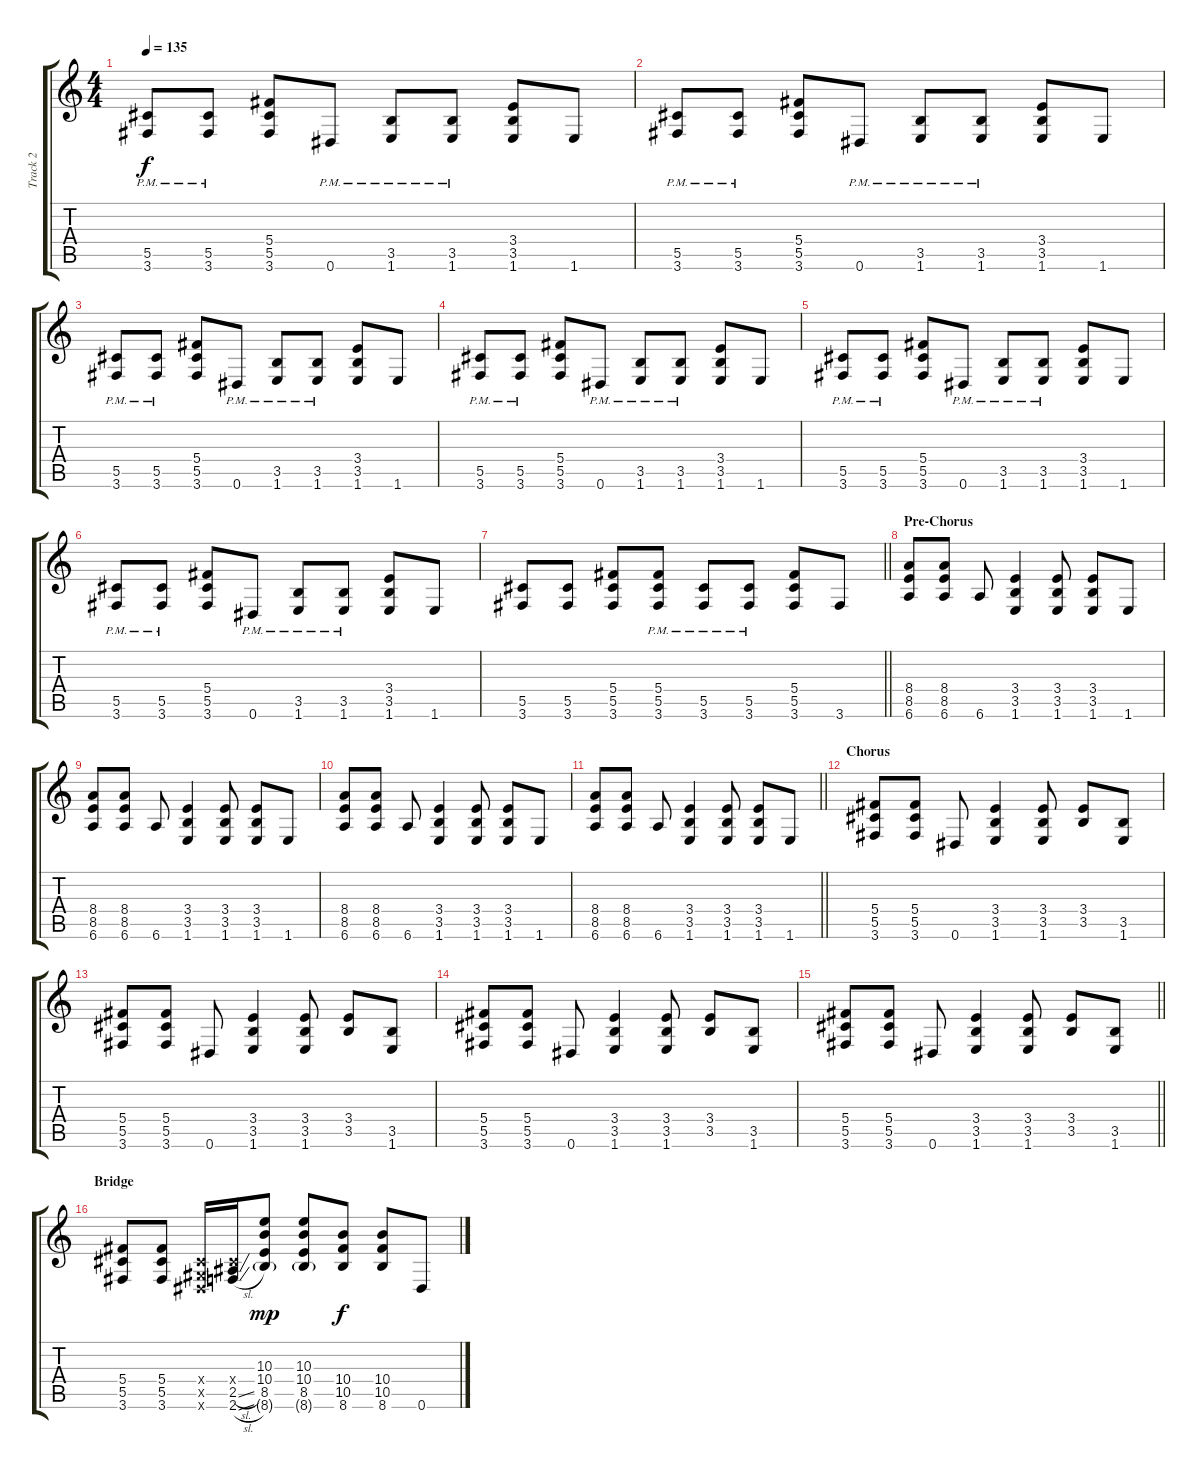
\track ("Track 2" "Track 2") {instrument distortionguitar}
\staff {score tabs}
\tuning (Eb4 Bb3 Gb3 Db3 Ab2 Eb2) {hide}
\ts (4 4)
\tempo 135
\clef g2
\ks c
(5.5{pm} 3.6{pm}).8{dy f} (5.5{pm} 3.6{pm}).8 (5.4 5.5 3.6).8 0.6{pm}.8 (3.5{pm} 1.6{pm}).8 (3.5{pm} 1.6{pm}).8 (3.4 3.5 1.6).8 1.6.8 |
(5.5{pm} 3.6{pm}).8 (5.5{pm} 3.6{pm}).8 (5.4 5.5 3.6).8 0.6{pm}.8 (3.5{pm} 1.6{pm}).8 (3.5{pm} 1.6{pm}).8 (3.4 3.5 1.6).8 1.6.8 |
(5.5{pm} 3.6{pm}).8 (5.5{pm} 3.6{pm}).8 (5.4 5.5 3.6).8 0.6{pm}.8 (3.5{pm} 1.6{pm}).8 (3.5{pm} 1.6{pm}).8 (3.4 3.5 1.6).8 1.6.8 |
(5.5{pm} 3.6{pm}).8 (5.5{pm} 3.6{pm}).8 (5.4 5.5 3.6).8 0.6{pm}.8 (3.5{pm} 1.6{pm}).8 (3.5{pm} 1.6{pm}).8 (3.4 3.5 1.6).8 1.6.8 |
(5.5{pm} 3.6{pm}).8 (5.5{pm} 3.6{pm}).8 (5.4 5.5 3.6).8 0.6{pm}.8 (3.5{pm} 1.6{pm}).8 (3.5{pm} 1.6{pm}).8 (3.4 3.5 1.6).8 1.6.8 |
(5.5{pm} 3.6{pm}).8 (5.5{pm} 3.6{pm}).8 (5.4 5.5 3.6).8 0.6{pm}.8 (3.5{pm} 1.6{pm}).8 (3.5{pm} 1.6{pm}).8 (3.4 3.5 1.6).8 1.6.8 |
\barLineRight lightlight
(5.5 3.6).8 (5.5 3.6).8 (5.4 5.5 3.6).8 (5.4 5.5 3.6{pm}).8 (5.5{pm} 3.6{pm}).8 (5.5{pm} 3.6{pm}).8 (5.4 5.5 3.6).8 3.6.8 |
\section ("" "Pre-Chorus")
(8.4 8.5 6.6).8 (8.4 8.5 6.6).8 6.6.8 (3.4 3.5 1.6).4 (3.4 3.5 1.6).8 (3.4 3.5 1.6).8 1.6.8 |
(8.4 8.5 6.6).8 (8.4 8.5 6.6).8 6.6.8 (3.4 3.5 1.6).4 (3.4 3.5 1.6).8 (3.4 3.5 1.6).8 1.6.8 |
(8.4 8.5 6.6).8 (8.4 8.5 6.6).8 6.6.8 (3.4 3.5 1.6).4 (3.4 3.5 1.6).8 (3.4 3.5 1.6).8 1.6.8 |
\barLineRight lightlight
(8.4 8.5 6.6).8 (8.4 8.5 6.6).8 6.6.8 (3.4 3.5 1.6).4 (3.4 3.5 1.6).8 (3.4 3.5 1.6).8 1.6.8 |
\section ("" "Chorus")
(5.4 5.5 3.6).8 (5.4 5.5 3.6).8 0.6.8 (3.4 3.5 1.6).4 (3.4 3.5 1.6).8 (3.4 3.5).8 (3.5 1.6).8 |
(5.4 5.5 3.6).8 (5.4 5.5 3.6).8 0.6.8 (3.4 3.5 1.6).4 (3.4 3.5 1.6).8 (3.4 3.5).8 (3.5 1.6).8 |
(5.4 5.5 3.6).8 (5.4 5.5 3.6).8 0.6.8 (3.4 3.5 1.6).4 (3.4 3.5 1.6).8 (3.4 3.5).8 (3.5 1.6).8 |
\barLineRight lightlight
(5.4 5.5 3.6).8 (5.4 5.5 3.6).8 0.6.8 (3.4 3.5 1.6).4 (3.4 3.5 1.6).8 (3.4 3.5).8 (3.5 1.6).8 |
\section ("" "Bridge")
(5.4 5.5 3.6).8 (5.4 5.5 3.6).8 (0.4{x} 0.5{x} 0.6{x}).16 (0.4{x} 2.5{sl} 2.6{sl}).16 (10.3 10.4 8.5 8.6{g}).8{dy mp} (10.3 10.4 8.5 8.6{g}).8 (10.4 10.5 8.6).8{dy f} (10.4 10.5 8.6).8 0.6.8
